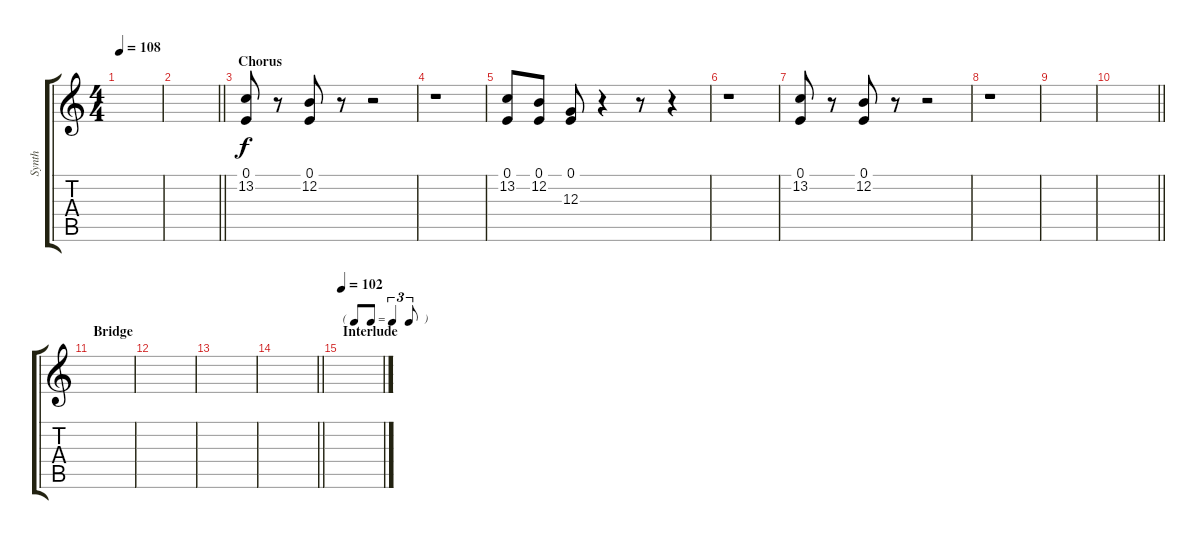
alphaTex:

\track ("Synth" "Synth") {instrument brasssection}
\staff {score tabs}
\tuning (E4 B3 G3 D3 A2 E2) {hide}
\ts (4 4)
\tempo 108
\clef g2
\ks c
|
\barLineRight lightlight
|
\section ("" "Chorus")
(0.1 13.2).8 r.8 (0.1 12.2).8 r.8 r.2 |
r.1 |
(0.1 13.2).8 (0.1 12.2).8 (0.1 12.3).8 r.4 r.8 r.4 |
r.1 |
(0.1 13.2).8 r.8 (0.1 12.2).8 r.8 r.2 |
r.1 |
|
\barLineRight lightlight
|
\section ("" "Bridge")
|
|
|
\barLineRight lightlight
|
\tf triplet8th
\section ("" "Interlude")
\tempo 102
